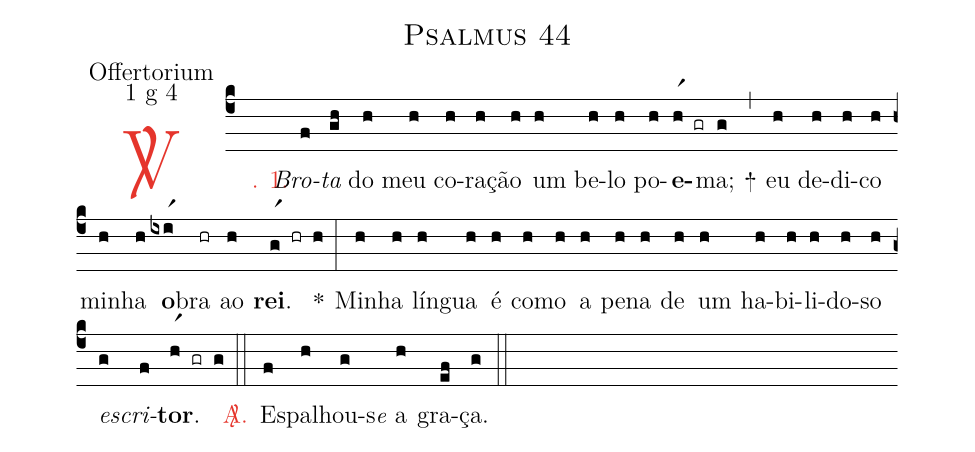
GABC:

name: Psalmus 44;
office-part: Offertorium;
mode: 1;
mode-differentia: g 4;
%%
(c4)

<c><sp>V/</sp>. 1.</c>() <i>Br{o}</i>(f)<i>ta</i>(gh) do(h) meu(h) co(h)ra(h)ção(h) um(h) be(h)lo(h) po(h)<b>e</b>(hr1 gr)ma;(g) +(,) eu(h) de(h)di(h)co(h) mi(h)nha(h) <b>o</b>(ixir1)bra(hr) ao(h) <b>rei</b>.(gr1 hr h) *(:) Mi(h)nha(h) lín(h)gua(h) é(h) co(h)mo(h) a(h) pe(h)na(h) de(h) um(h) ha(h)bi(h)li(h)do(h)so(h) <i>es</i>(g)<i>cri</i>(f)<b>tor</b>.(hr1 gr g)

(::)

<nlba><c><sp>A/</sp>.</c>() Es</nlba>(f)pa(h)lhou-(g)s<e>e</e> a(h) gra(ef)ça.(g)

(::)
